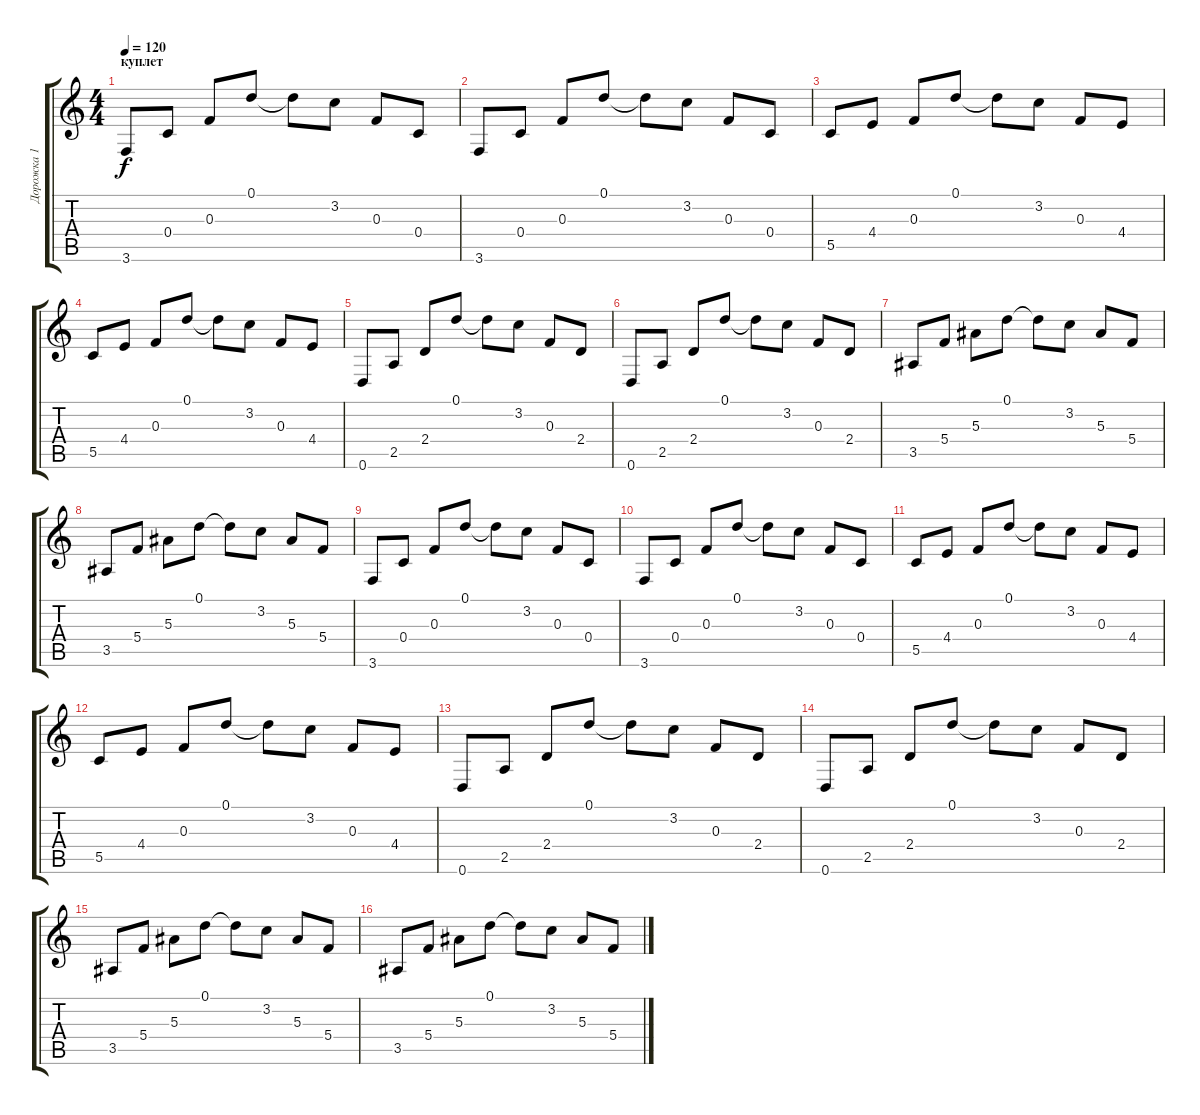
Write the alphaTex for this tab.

\track ("Дорожка 1" "Дорожка 1") {instrument electricguitarclean}
\staff {score tabs}
\tuning (D4 A3 F3 C3 G2 D2) {hide}
\ts (4 4)
\section ("" "куплет")
\tempo 120
\clef g2
\ks c
3.6.8{dy f} 0.4.8 0.3.8 0.1.8 0.1{t}.8 3.2.8 0.3.8 0.4.8 |
3.6.8 0.4.8 0.3.8 0.1.8 0.1{t}.8 3.2.8 0.3.8 0.4.8 |
5.5.8 4.4.8 0.3.8 0.1.8 0.1{t}.8 3.2.8 0.3.8 4.4.8 |
5.5.8 4.4.8 0.3.8 0.1.8 0.1{t}.8 3.2.8 0.3.8 4.4.8 |
0.6.8 2.5.8 2.4.8 0.1.8 0.1{t}.8 3.2.8 0.3.8 2.4.8 |
0.6.8 2.5.8 2.4.8 0.1.8 0.1{t}.8 3.2.8 0.3.8 2.4.8 |
3.5.8 5.4.8 5.3.8 0.1.8 0.1{t}.8 3.2.8 5.3.8 5.4.8 |
3.5.8 5.4.8 5.3.8 0.1.8 0.1{t}.8 3.2.8 5.3.8 5.4.8 |
3.6.8 0.4.8 0.3.8 0.1.8 0.1{t}.8 3.2.8 0.3.8 0.4.8 |
3.6.8 0.4.8 0.3.8 0.1.8 0.1{t}.8 3.2.8 0.3.8 0.4.8 |
5.5.8 4.4.8 0.3.8 0.1.8 0.1{t}.8 3.2.8 0.3.8 4.4.8 |
5.5.8 4.4.8 0.3.8 0.1.8 0.1{t}.8 3.2.8 0.3.8 4.4.8 |
0.6.8 2.5.8 2.4.8 0.1.8 0.1{t}.8 3.2.8 0.3.8 2.4.8 |
0.6.8 2.5.8 2.4.8 0.1.8 0.1{t}.8 3.2.8 0.3.8 2.4.8 |
3.5.8 5.4.8 5.3.8 0.1.8 0.1{t}.8 3.2.8 5.3.8 5.4.8 |
3.5.8 5.4.8 5.3.8 0.1.8 0.1{t}.8 3.2.8 5.3.8 5.4.8
